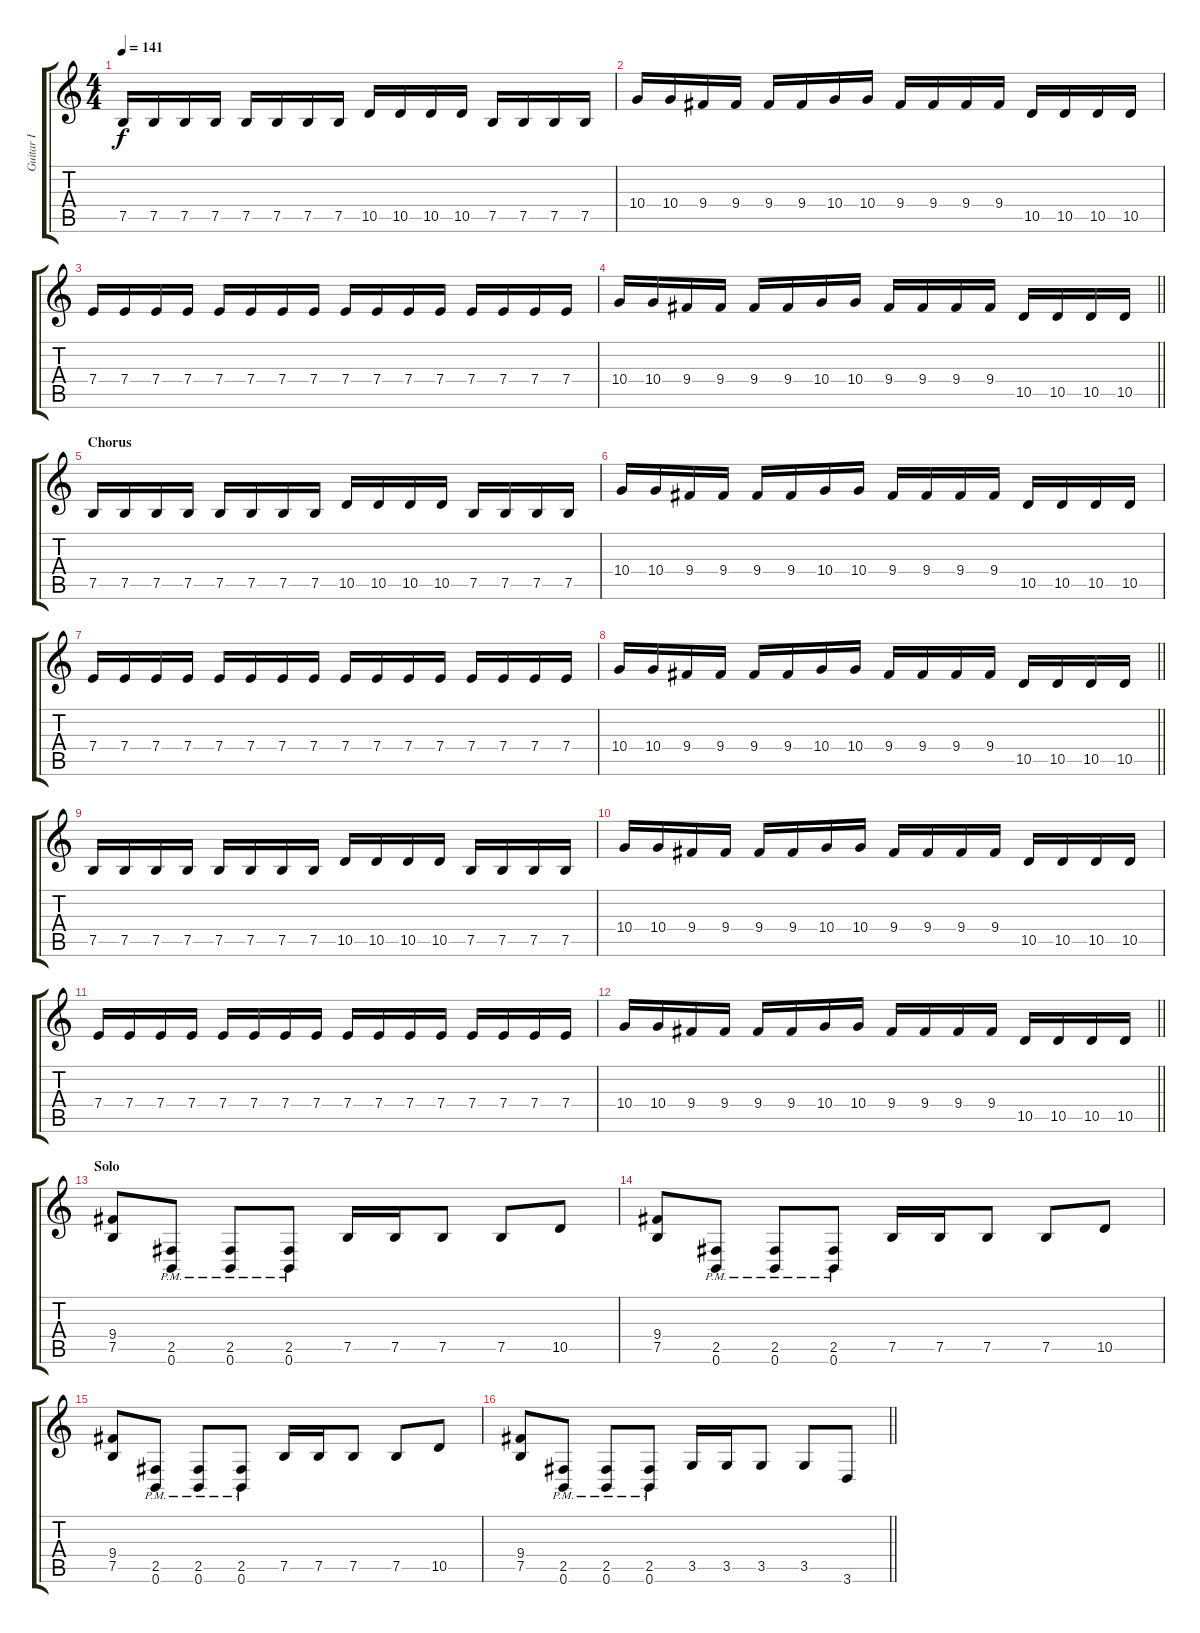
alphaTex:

\track ("Guitar I" "Guitar I") {instrument distortionguitar}
\staff {score tabs}
\tuning (B3 Gb3 D3 A2 E2 B1) {hide}
\ts (4 4)
\section ("" "")
\tempo 141
\clef g2
\ks c
7.5.16{dy f} 7.5.16 7.5.16 7.5.16 7.5.16 7.5.16 7.5.16 7.5.16 10.5.16 10.5.16 10.5.16 10.5.16 7.5.16 7.5.16 7.5.16 7.5.16 |
10.4.16 10.4.16 9.4.16 9.4.16 9.4.16 9.4.16 10.4.16 10.4.16 9.4.16 9.4.16 9.4.16 9.4.16 10.5.16 10.5.16 10.5.16 10.5.16 |
7.4.16 7.4.16 7.4.16 7.4.16 7.4.16 7.4.16 7.4.16 7.4.16 7.4.16 7.4.16 7.4.16 7.4.16 7.4.16 7.4.16 7.4.16 7.4.16 |
\barLineRight lightlight
10.4.16 10.4.16 9.4.16 9.4.16 9.4.16 9.4.16 10.4.16 10.4.16 9.4.16 9.4.16 9.4.16 9.4.16 10.5.16 10.5.16 10.5.16 10.5.16 |
\section ("" "Chorus")
7.5.16 7.5.16 7.5.16 7.5.16 7.5.16 7.5.16 7.5.16 7.5.16 10.5.16 10.5.16 10.5.16 10.5.16 7.5.16 7.5.16 7.5.16 7.5.16 |
10.4.16 10.4.16 9.4.16 9.4.16 9.4.16 9.4.16 10.4.16 10.4.16 9.4.16 9.4.16 9.4.16 9.4.16 10.5.16 10.5.16 10.5.16 10.5.16 |
7.4.16 7.4.16 7.4.16 7.4.16 7.4.16 7.4.16 7.4.16 7.4.16 7.4.16 7.4.16 7.4.16 7.4.16 7.4.16 7.4.16 7.4.16 7.4.16 |
\barLineRight lightlight
10.4.16 10.4.16 9.4.16 9.4.16 9.4.16 9.4.16 10.4.16 10.4.16 9.4.16 9.4.16 9.4.16 9.4.16 10.5.16 10.5.16 10.5.16 10.5.16 |
\section ("" "")
7.5.16 7.5.16 7.5.16 7.5.16 7.5.16 7.5.16 7.5.16 7.5.16 10.5.16 10.5.16 10.5.16 10.5.16 7.5.16 7.5.16 7.5.16 7.5.16 |
10.4.16 10.4.16 9.4.16 9.4.16 9.4.16 9.4.16 10.4.16 10.4.16 9.4.16 9.4.16 9.4.16 9.4.16 10.5.16 10.5.16 10.5.16 10.5.16 |
7.4.16 7.4.16 7.4.16 7.4.16 7.4.16 7.4.16 7.4.16 7.4.16 7.4.16 7.4.16 7.4.16 7.4.16 7.4.16 7.4.16 7.4.16 7.4.16 |
\barLineRight lightlight
10.4.16 10.4.16 9.4.16 9.4.16 9.4.16 9.4.16 10.4.16 10.4.16 9.4.16 9.4.16 9.4.16 9.4.16 10.5.16 10.5.16 10.5.16 10.5.16 |
\section ("" "Solo")
(9.4 7.5).8 (2.5{pm} 0.6{pm}).8 (2.5{pm} 0.6{pm}).8 (2.5{pm} 0.6{pm}).8 7.5.16 7.5.16 7.5.8 7.5.8 10.5.8 |
(9.4 7.5).8 (2.5{pm} 0.6{pm}).8 (2.5{pm} 0.6{pm}).8 (2.5{pm} 0.6{pm}).8 7.5.16 7.5.16 7.5.8 7.5.8 10.5.8 |
(9.4 7.5).8 (2.5{pm} 0.6{pm}).8 (2.5{pm} 0.6{pm}).8 (2.5{pm} 0.6{pm}).8 7.5.16 7.5.16 7.5.8 7.5.8 10.5.8 |
\barLineRight lightlight
(9.4 7.5).8 (2.5{pm} 0.6{pm}).8 (2.5{pm} 0.6{pm}).8 (2.5{pm} 0.6{pm}).8 3.5.16 3.5.16 3.5.8 3.5.8 3.6.8
